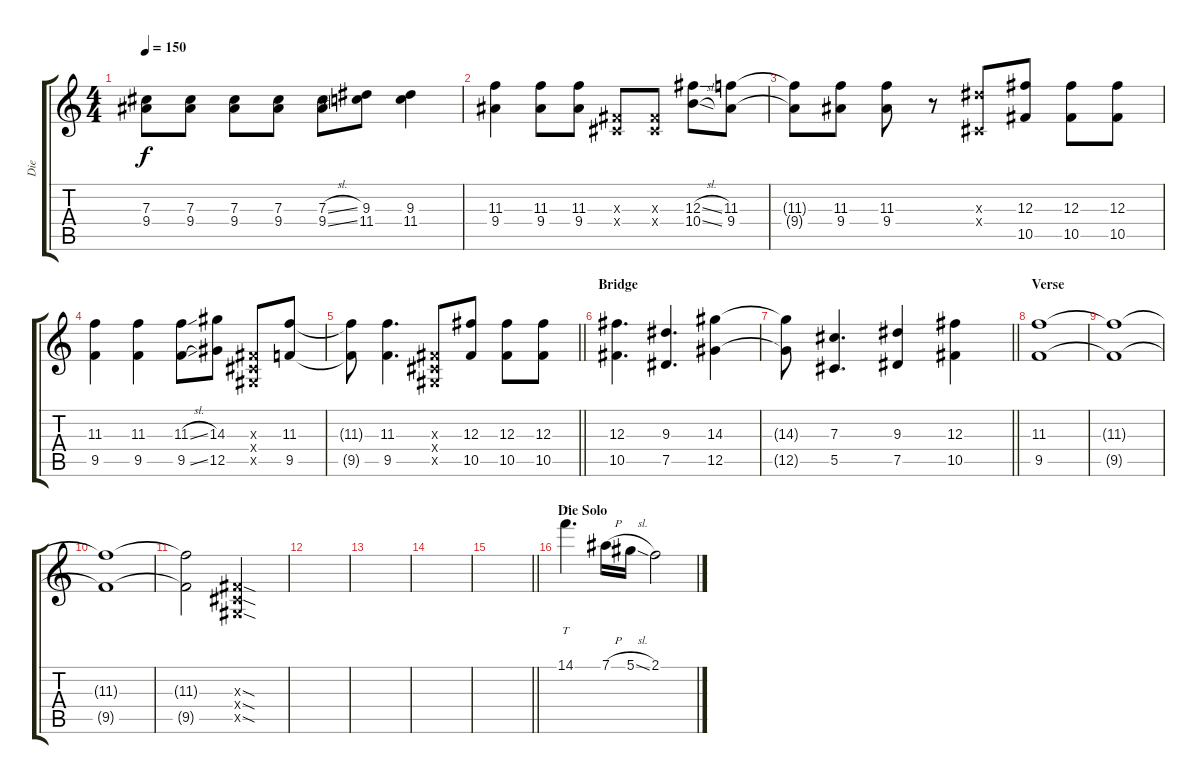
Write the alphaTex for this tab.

\track ("Die" "Die") {instrument overdrivenguitar}
\staff {score tabs}
\tuning (Eb4 Bb3 Gb3 Db3 Ab2 Db2) {hide}
\ts (4 4)
\tempo 150
\clef g2
\ks c
(7.3{t} 9.4{t}).8{dy f} (7.3 9.4).8 (7.3 9.4).8 (7.3 9.4).8 (7.3{sl} 9.4{sl}).8 (9.3 11.4).8 (9.3 11.4).4 |
(11.3 9.4).4 (11.3 9.4).8 (11.3 9.4).8 (0.3{x} 0.4{x}).8 (0.3{x} 0.4{x}).8 (12.3{sl} 10.4{sl}).8 (11.3 9.4).8 |
(11.3{t} 9.4{t}).8 (11.3 9.4).8 (11.3 9.4).8 r.8 (9.3{x} 0.4{x}).8 (12.3 10.5).8 (12.3 10.5).8 (12.3 10.5).8 |
(11.3 9.5).4 (11.3 9.5).4 (11.3{sl} 9.5{sl}).8 (14.3 12.5).8 (0.3{x} 0.4{x} 0.5{x}).8 (11.3 9.5).8 |
\barLineRight lightlight
(11.3{t} 9.5{t}).8 (11.3 9.5).4{d} (0.3{x} 0.4{x} 0.5{x}).8 (12.3 10.5).8 (12.3 10.5).8 (12.3 10.5).8 |
\section ("" "Bridge")
(12.3 10.5).4{d} (9.3 7.5).4{d} (14.3 12.5).4 |
\barLineRight lightlight
(14.3{t} 12.5{t}).8 (7.3 5.5).4{d} (9.3 7.5).4 (12.3 10.5).4 |
\section ("" "Verse")
(11.3 9.5).1 |
(11.3{t} 9.5{t}).1 |
(11.3{t} 9.5{t}).1 |
(11.3{t} 9.5{t}).2 (0.3{sod x} 0.4{sod x} 0.5{sod x}).2 |
|
|
|
\barLineRight lightlight
|
\section ("" "Die Solo")
14.1.4{tt d instrument distortionguitar} 7.1{h}.16 5.1{sl}.16 2.1.2
